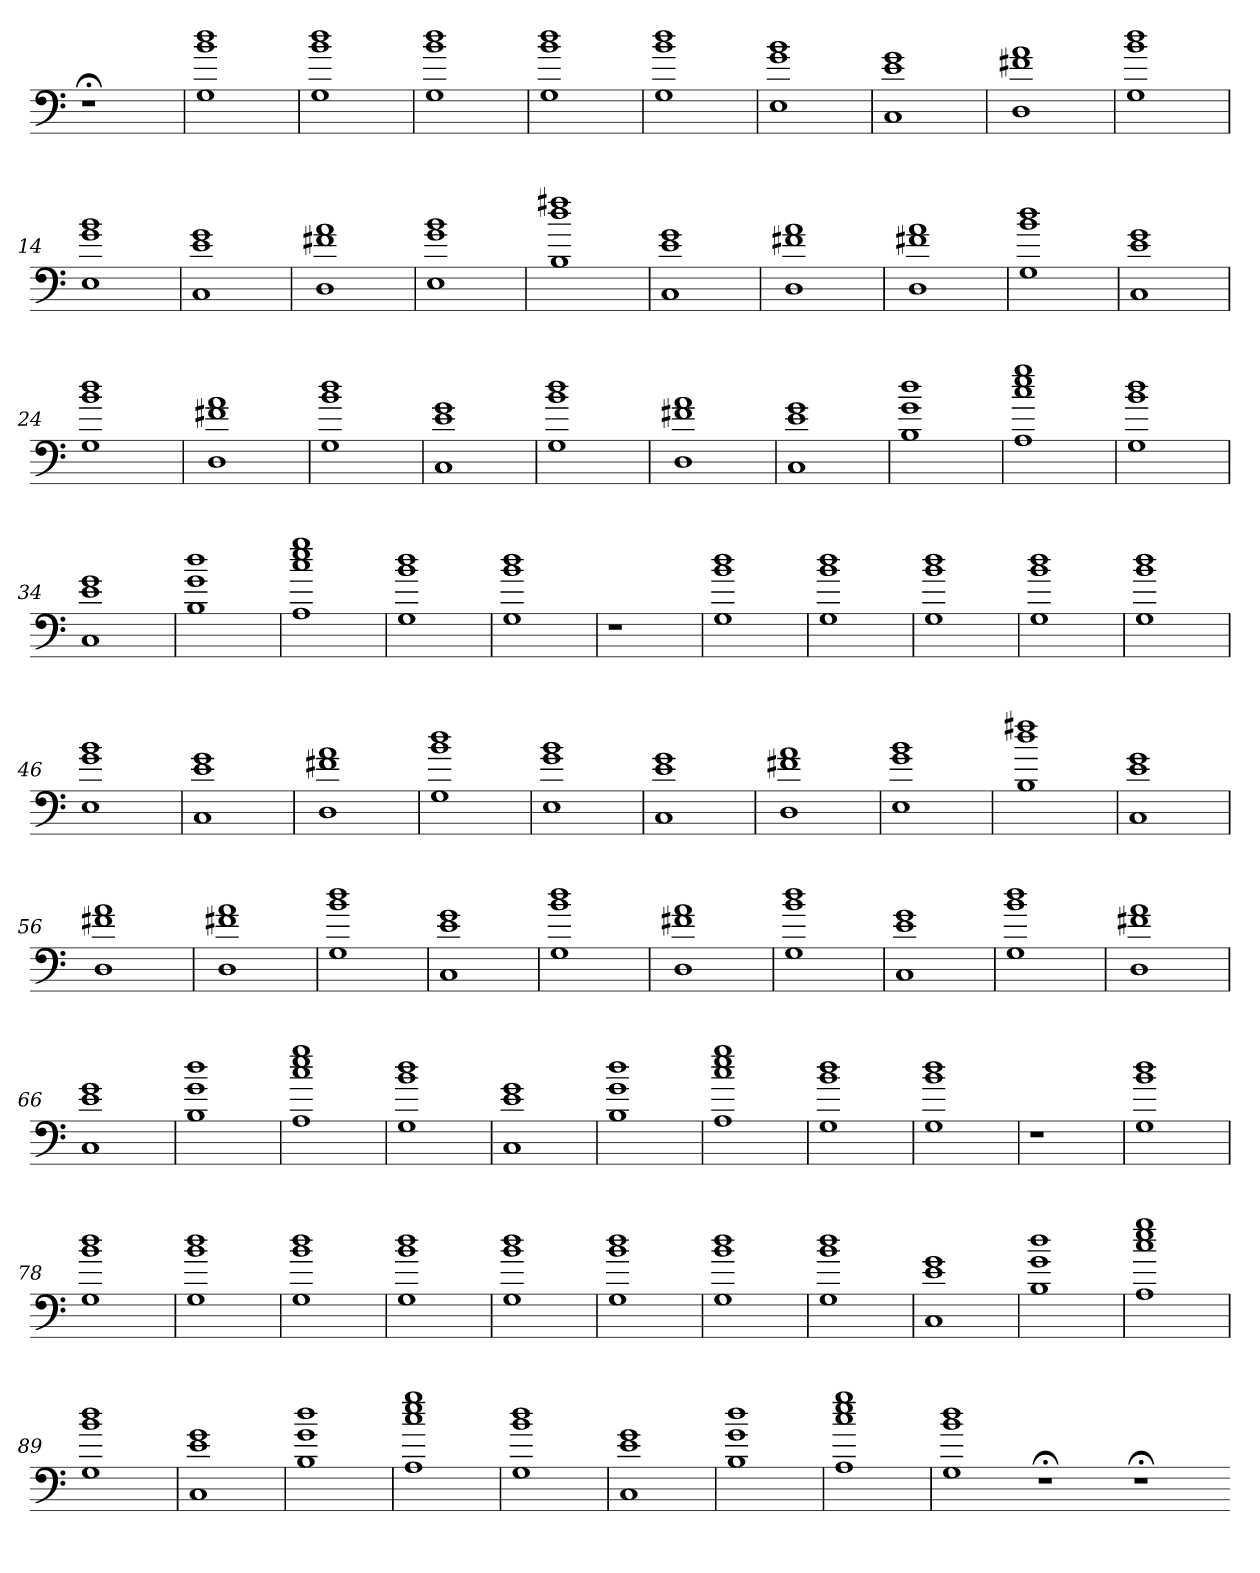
**kern
*part1
*staff1
=
1r;<
=1
1r
=2
1r
=3
1r
=4
1r
=5
1G 1b 1dd
=6
1G 1b 1dd
=7
1G 1b 1dd
=8
1G 1b 1dd
=9
1G 1b 1dd
=10
1E 1g 1b
=11
1C 1e 1g
=12
1D 1f#X 1a
=13
1G 1b 1dd
=14
1E 1g 1b
=15
1C 1e 1g
=16
1D 1f#X 1a
=17
1E 1g 1b
=18
1B 1dd 1ff#X
=19
1C 1e 1g
=20
1D 1f#X 1a
=21
1D 1f#X 1a
=22
1G 1b 1dd
=23
1C 1e 1g
=24
1G 1b 1dd
=25
1D 1f#X 1a
=26
1G 1b 1dd
=27
1C 1e 1g
=28
1G 1b 1dd
=29
1D 1f#X 1a
=30
1C 1e 1g
=31
1B 1g 1dd
=32
1A 1cc 1ee 1gg
=33
1G 1b 1dd
=34
1C 1e 1g
=35
1B 1g 1dd
=36
1A 1cc 1ee 1gg
=37
1G 1b 1dd
=38
1G 1b 1dd
=39
1r
=40
1r
=41
1G 1b 1dd
=42
1G 1b 1dd
=43
1G 1b 1dd
=44
1G 1b 1dd
=45
1G 1b 1dd
=46
1E 1g 1b
=47
1C 1e 1g
=48
1D 1f#X 1a
=49
1G 1b 1dd
=50
1E 1g 1b
=51
1C 1e 1g
=52
1D 1f#X 1a
=53
1E 1g 1b
=54
1B 1dd 1ff#X
=55
1C 1e 1g
=56
1D 1f#X 1a
=57
1D 1f#X 1a
=58
1G 1b 1dd
=59
1C 1e 1g
=60
1G 1b 1dd
=61
1D 1f#X 1a
=62
1G 1b 1dd
=63
1C 1e 1g
=64
1G 1b 1dd
=65
1D 1f#X 1a
=66
1C 1e 1g
=67
1B 1g 1dd
=68
1A 1cc 1ee 1gg
=69
1G 1b 1dd
=70
1C 1e 1g
=71
1B 1g 1dd
=72
1A 1cc 1ee 1gg
=73
1G 1b 1dd
=74
1G 1b 1dd
=75
1r
=76
1r
=77
1G 1b 1dd
=78
1G 1b 1dd
=79
1G 1b 1dd
=80
1G 1b 1dd
=81
1G 1b 1dd
=82
1G 1b 1dd
=83
1G 1b 1dd
=84
1G 1b 1dd
=85
1G 1b 1dd
=86
1C 1e 1g
=87
1B 1g 1dd
=88
1A 1cc 1ee 1gg
=89
1G 1b 1dd
=90
1C 1e 1g
=91
1B 1g 1dd
=92
1A 1cc 1ee 1gg
=93
1G 1b 1dd
=94
1C 1e 1g
=95
1B 1g 1dd
=96
1A 1cc 1ee 1gg
=97
1G 1b 1dd
1r;<
1r;<
=-
*-
